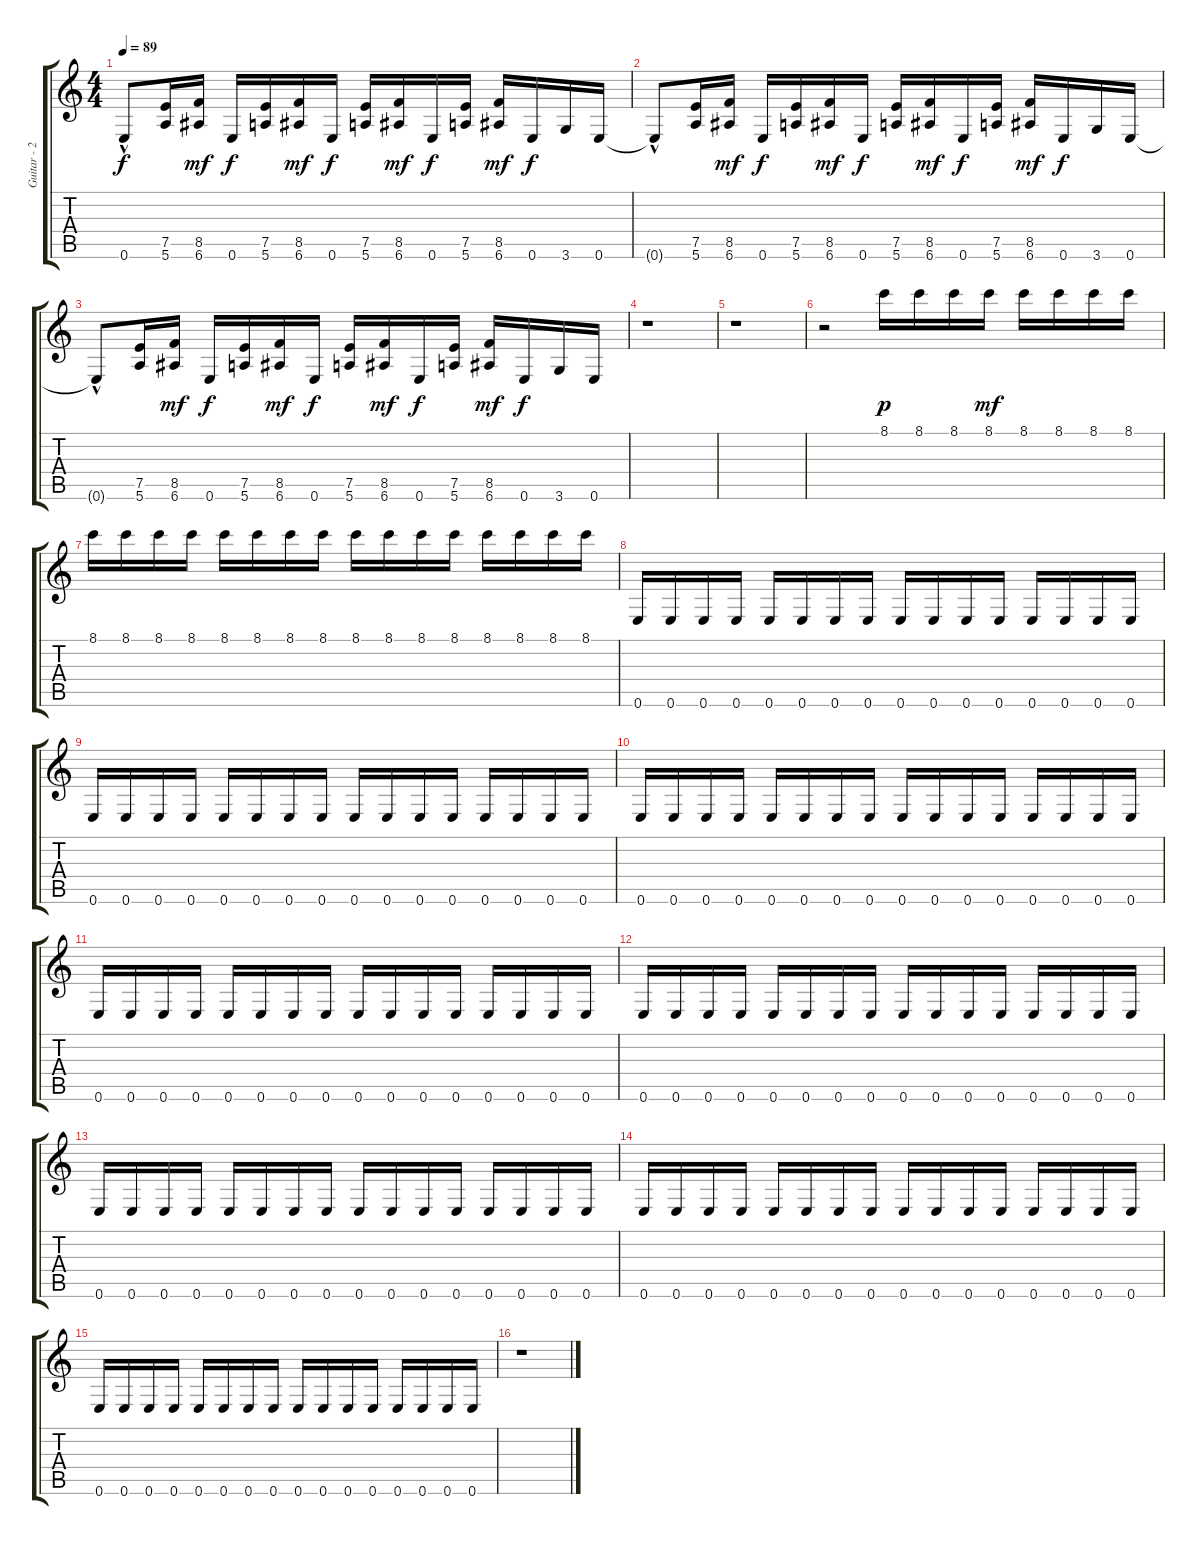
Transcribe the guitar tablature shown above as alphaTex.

\track ("Guitar - 2" "Guitar - 2") {instrument overdrivenguitar}
\staff {score tabs}
\tuning (E4 B3 G3 D3 A2 E2) {hide}
\ts (4 4)
\tempo 89
\clef g2
\ks c
0.6{hac t}.8{dy f} (7.5 5.6).16 (8.5 6.6).16{dy mf} 0.6.16{dy f} (7.5 5.6).16 (8.5 6.6).16{dy mf} 0.6.16{dy f} (7.5 5.6).16 (8.5 6.6).16{dy mf} 0.6.16{dy f} (7.5 5.6).16 (8.5 6.6).16{dy mf} 0.6.16{dy f} 3.6.16 0.6.16 |
0.6{hac t}.8 (7.5 5.6).16 (8.5 6.6).16{dy mf} 0.6.16{dy f} (7.5 5.6).16 (8.5 6.6).16{dy mf} 0.6.16{dy f} (7.5 5.6).16 (8.5 6.6).16{dy mf} 0.6.16{dy f} (7.5 5.6).16 (8.5 6.6).16{dy mf} 0.6.16{dy f} 3.6.16 0.6.16 |
0.6{hac t}.8 (7.5 5.6).16 (8.5 6.6).16{dy mf} 0.6.16{dy f} (7.5 5.6).16 (8.5 6.6).16{dy mf} 0.6.16{dy f} (7.5 5.6).16 (8.5 6.6).16{dy mf} 0.6.16{dy f} (7.5 5.6).16 (8.5 6.6).16{dy mf} 0.6.16{dy f} 3.6.16 0.6.16 |
r.1 |
r.1 |
r.2 8.1.16{dy p} 8.1.16 8.1.16 8.1.16{dy mf} 8.1.16 8.1.16 8.1.16 8.1.16 |
8.1.16 8.1.16 8.1.16 8.1.16 8.1.16 8.1.16 8.1.16 8.1.16 8.1.16 8.1.16 8.1.16 8.1.16 8.1.16 8.1.16 8.1.16 8.1.16 |
0.6.16 0.6.16 0.6.16 0.6.16 0.6.16 0.6.16 0.6.16 0.6.16 0.6.16 0.6.16 0.6.16 0.6.16 0.6.16 0.6.16 0.6.16 0.6.16 |
0.6.16 0.6.16 0.6.16 0.6.16 0.6.16 0.6.16 0.6.16 0.6.16 0.6.16 0.6.16 0.6.16 0.6.16 0.6.16 0.6.16 0.6.16 0.6.16 |
0.6.16 0.6.16 0.6.16 0.6.16 0.6.16 0.6.16 0.6.16 0.6.16 0.6.16 0.6.16 0.6.16 0.6.16 0.6.16 0.6.16 0.6.16 0.6.16 |
0.6.16 0.6.16 0.6.16 0.6.16 0.6.16 0.6.16 0.6.16 0.6.16 0.6.16 0.6.16 0.6.16 0.6.16 0.6.16 0.6.16 0.6.16 0.6.16 |
0.6.16 0.6.16 0.6.16 0.6.16 0.6.16 0.6.16 0.6.16 0.6.16 0.6.16 0.6.16 0.6.16 0.6.16 0.6.16 0.6.16 0.6.16 0.6.16 |
0.6.16 0.6.16 0.6.16 0.6.16 0.6.16 0.6.16 0.6.16 0.6.16 0.6.16 0.6.16 0.6.16 0.6.16 0.6.16 0.6.16 0.6.16 0.6.16 |
0.6.16 0.6.16 0.6.16 0.6.16 0.6.16 0.6.16 0.6.16 0.6.16 0.6.16 0.6.16 0.6.16 0.6.16 0.6.16 0.6.16 0.6.16 0.6.16 |
0.6.16 0.6.16 0.6.16 0.6.16 0.6.16 0.6.16 0.6.16 0.6.16 0.6.16 0.6.16 0.6.16 0.6.16 0.6.16 0.6.16 0.6.16 0.6.16 |
r.1
